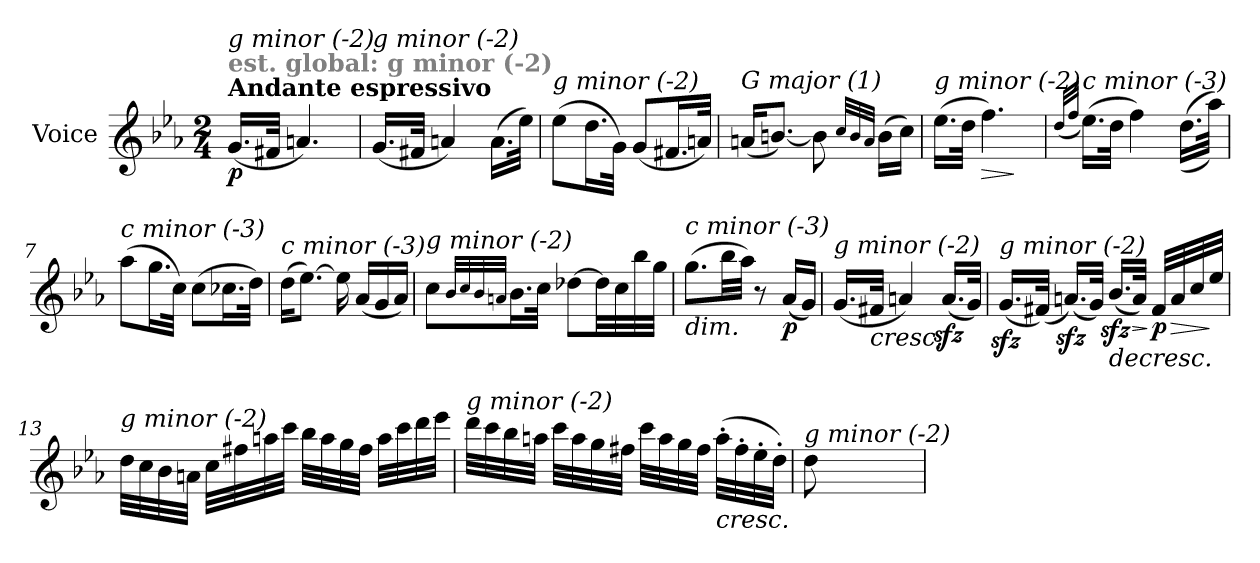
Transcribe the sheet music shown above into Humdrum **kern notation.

**kern	**dynam
*part1	*part1
*staff1	*staff1
*I"Voice	*
*clefG2	*
*k[b-e-a-]	*
*E-:	*
*M2/4	*
=1	=1
!LO:TX:a:B:t=Andante espressivo	!
!LO:TX:a:B:color=#808080:t=est. global&colon; g minor (-2)	!
!LO:TX:i:t=g minor (-2)	!
!	!LO:DY:b
(<16.g/LL	p
32f#X/JJk	.
4.an/)	.
=2	=2
!LO:TX:i:t=g minor (-2)	!
(<16.g/LL	.
32f#X/JJk	.
4an/)	.
(>16.a\LL	.
32ee-\JJk)	.
=3	=3
!LO:TX:i:t=g minor (-2)	!
(>8ee-\L	.
16.dd\L	.
32g\JJk)	.
(<8g/L	.
16.f#X/L	.
32an/JJk)	.
=4	=4
!LO:TX:i:t=G major (1)	!
(<16an/KL	.
[8.bn/J)	.
8b\]	.
32qcc/LLL	.
32qb/	.
32qa/JJJ	.
(>16b\LL	.
16cc\JJ)	.
=5	=5
!LO:TX:i:t=g minor (-2)	!
(>16.ee-\LL	.
32dd\JJk	.
!	!LO:HP:b
4.ff\)	>
.	]
!!LO:LB:g=z
=6	=6
(<32qdd/LLL	.
32qff/JJJ	.
!LO:TX:i:t=c minor (-3)	!
(>16.ee-\LL)	.
32dd\JJk	.
4ff\)	.
(>(>16.dd\LL	.
32aa-\JJk))	.
=7	=7
!LO:TX:i:t=c minor (-3)	!
(>8aa-\L	.
16.gg\L	.
32cc\JJk)	.
(>8cc\L	.
16.cc-Xi\L	.
32dd\JJk)	.
=8	=8
!LO:TX:i:t=c minor (-3)	!
(>16dd\KL	.
[8.ee-\J)	.
16ee-\]	.
(<16a-/LL	.
16g/	.
16a-/JJ)	.
=9	=9
!LO:TX:i:t=g minor (-2)	!
8cc\L	.
32qb-/LLL	.
32qcc/	.
32qb-/	.
32qan/JJJ	.
16.b-\L	.
32cc\JJk	.
[8dd-X\L	.
32dd-\LL]	.
32cc\	.
32bb-\	.
32gg\JJJ	.
!!LO:LB:g=z
=10	=10
!LO:TX:b:i:t=dim.	!
!LO:TX:i:t=c minor (-3)	!
(>8.gg\L	.
32bb-\LL	.
32aa-\JJJ)	.
8r	.
!	!LO:DY:b
(<16a-/LL	p
16g/JJ)	.
=11	=11
!LO:TX:i:t=g minor (-2)	!
(<16.g/LL	.
!LO:TX:b:i:t=cresc.	!
32f#X/JJk	.
4an/)	.
(<16.azz</LL	.
32g/JJk)	.
=12	=12
!LO:TX:i:t=g minor (-2)	!
(<16.gzz</LL	.
(<32f#X/JJk)	.
(<16.anzz</LL)	.
32g/JJk)	.
!	!LO:HP:b
(<16.b-zz</LL	>
!	!LO:HP:b
32a/JJk)	>
!	!LO:DY:n=1:b
32f#/LLL	] ] p
!	!LO:HP:b
32a/	>
32cc/	.
32ee-/JJJ	]
!!LO:LB:g=z
=13	=13
!LO:TX:i:t=g minor (-2)	!
32dd\LLL	.
32cc\	.
32b-\	.
32an\JJJ	.
32cc\LLL	.
32ff#X\	.
32aan\	.
32ccc\JJJ	.
32bb-\LLL	.
32aa\	.
32gg\	.
32ff#\JJJ	.
32aa\LLL	.
32ccc\	.
32ddd\	.
32eee-\JJJ	.
=14	=14
!LO:TX:i:t=g minor (-2)	!
32ddd\LLL	.
32ccc\	.
32bb-\	.
32aan\JJJ	.
32ccc\LLL	.
32aa\	.
32gg\	.
32ff#X\JJJ	.
32ccc\LLL	.
32aa\	.
32gg\	.
32ff#\JJJ	.
!LO:TX:b:i:t=cresc.	!
(>32aa'>\LLL	.
32ff#'>\	.
32ee-'>\	.
32dd'>\JJJ)	.
=15	=15
!LO:TX:i:t=g minor (-2)	!
8dd\	.
=	=
*-	*-
